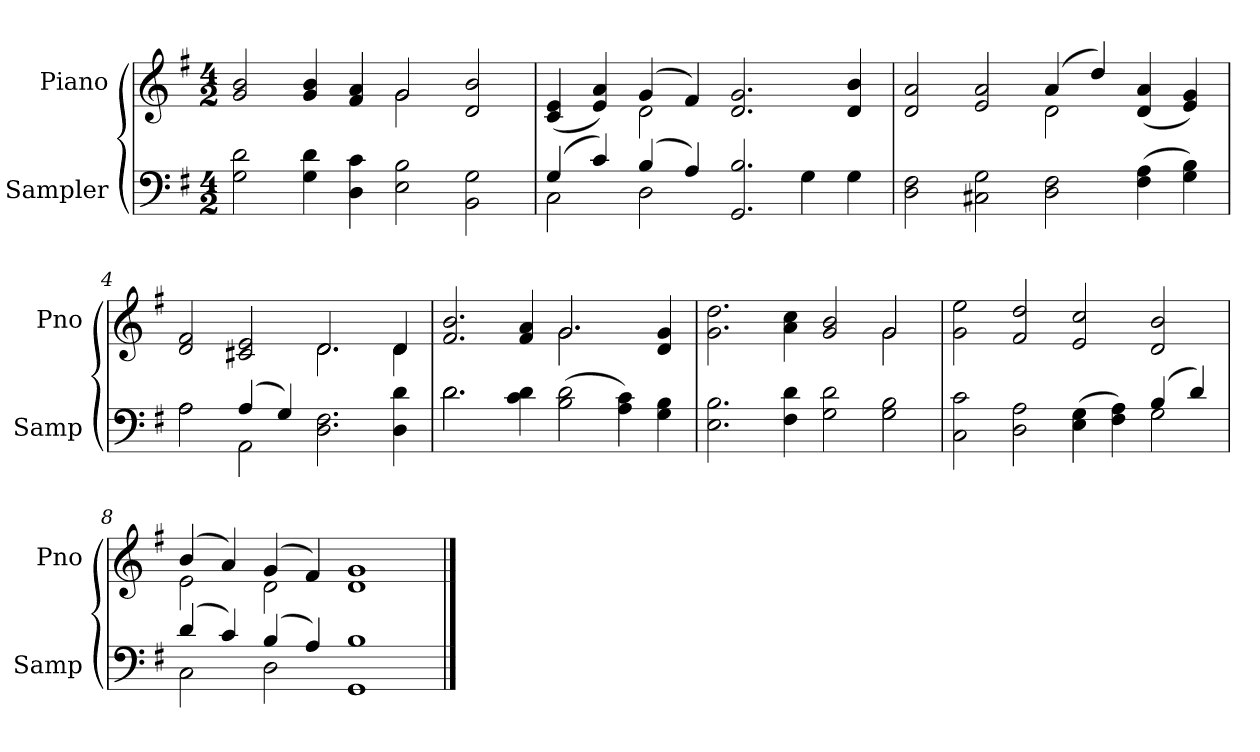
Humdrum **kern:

**kern	**kern
*part2	*part1
*staff2	*staff1
*I"Sampler	*I"Piano
*I'Samp	*I'Pno
*clefF4	*clefG2
*k[f#]	*k[f#]
*G:	*G:
*M4/2	*M4/2
=1	=1
*	*^
2G 2d	2g 2b	1ryy
4G 4d	4g 4b	.
4D 4c	4f# 4a	.
2E 2B	2g/	2g
2BB 2G	2d 2b	2ryy
=2	=2	=2
*^	*	*
(4G/	2C	(4c 4e	2ryy
4c/)	.	4e 4a)	.
(4B/	2D	(4g/	2d
4A/)	.	4f#/)	.
2.GG 2.B	2ryy	2.d 2.g	1ryy
.	4G	.	.
4G\	4ryy	4d 4b	.
*v	*v	*	*
=3	=3	=3
2D 2F#	2d 2a	1ryy
2C#X 2G	2e 2a	.
2D 2F#	(4a/	2d
.	4dd/)	.
(4F# 4A	(4d 4a	2ryy
4G 4B)	4e 4g)	.
=4	=4	=4
*^	*	*
2A\	2A	2d 2f#	1ryy
(4A/	2AA	2c#X 2e	.
4G/)	.	.	.
2.D 2.F#	1ryy	2.d/	2.d
4D 4d	.	4d/	4d
=5	=5	=5	=5
2.d\	2.d	2.f# 2.b	1ryy
4c 4d	1ryy	4f# 4a	.
(2B 2d	.	2.g/	2.g
4A 4c)	.	.	.
4G 4B	4ryy	4d 4g	4ryy
*v	*v	*	*
=6	=6	=6
2.E 2.B	2.g 2.dd	1.ryy
4F# 4d	4a 4cc	.
2G 2d	2g 2b	.
2G 2B	2g/	2g
*	*v	*v
=7	=7
*^	*
2C 2c	1.ryy	2g 2ee
2D 2A	.	2f# 2dd
(4E 4G	.	2e 2cc
4F# 4A)	.	.
(4B/	2G	2d 2b
4d/)	.	.
=8	=8	=8
*	*	*^
(4d/	2C	(4b/	2e
4c/)	.	4a/)	.
(4B/	2D	(4g/	2d
4A/)	.	4f#/)	.
1GG 1B	1ryy	1d 1g	1ryy
*v	*v	*	*
*	*v	*v
==	==
*-	*-
